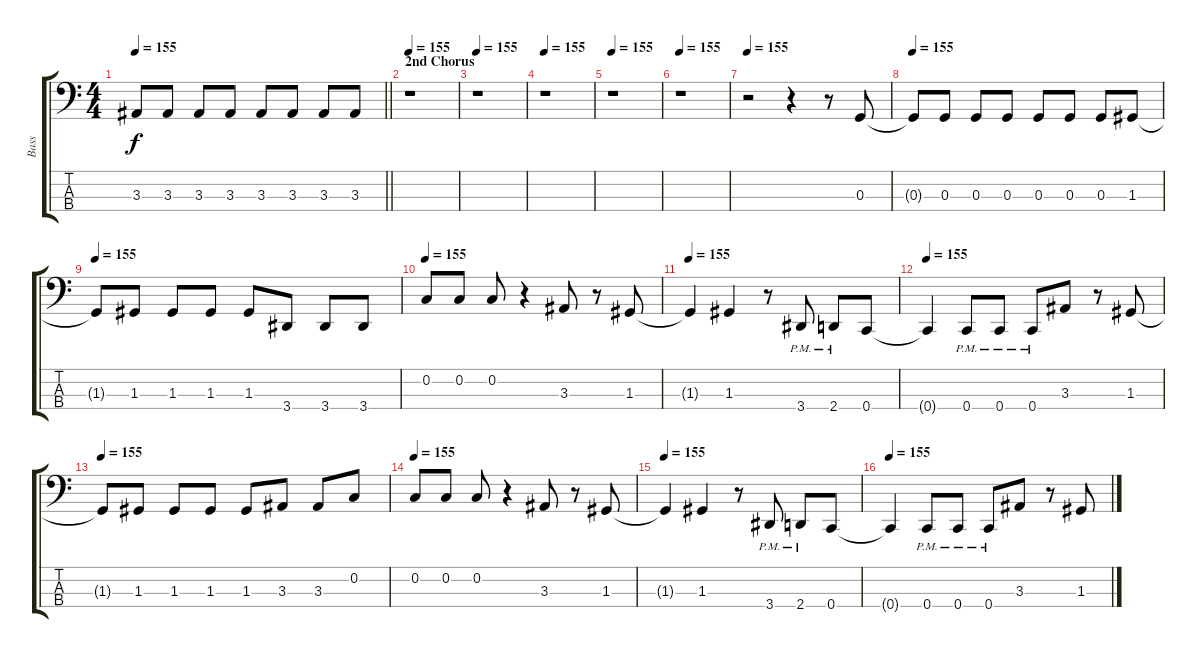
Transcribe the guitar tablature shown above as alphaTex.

\track ("Bass" "Bass") {instrument electricbasspick}
\staff {score tabs}
\tuning (F2 C2 G1 C1) {hide}
\ts (4 4)
\tempo 155
\clef f4
\barLineRight lightlight
\ks c
3.3.8{dy f} 3.3.8 3.3.8 3.3.8 3.3.8 3.3.8 3.3.8 3.3.8 |
\section ("" "2nd Chorus")
\tempo 155
r.1 |
\tempo 155
r.1 |
\tempo 155
r.1 |
\tempo 155
r.1 |
\tempo 155
r.1 |
\tempo 155
r.2 r.4 r.8 0.3.8 |
\tempo 155
0.3{t}.8 0.3.8 0.3.8 0.3.8 0.3.8 0.3.8 0.3.8 1.3.8 |
\tempo 155
1.3{t}.8 1.3.8 1.3.8 1.3.8 1.3.8 3.4.8 3.4.8 3.4.8 |
\tempo 155
0.2.8 0.2.8 0.2.8 r.4 3.3.8 r.8 1.3.8 |
\tempo 155
1.3{t}.4 1.3.4 r.8 3.4{pm}.8 2.4{pm}.8 0.4.8 |
\tempo 155
0.4{t}.4 0.4{pm}.8 0.4{pm}.8 0.4{pm}.8 3.3.8 r.8 1.3.8 |
\tempo 155
1.3{t}.8 1.3.8 1.3.8 1.3.8 1.3.8 3.3.8 3.3.8 0.2.8 |
\tempo 155
0.2.8 0.2.8 0.2.8 r.4 3.3.8 r.8 1.3.8 |
\tempo 155
1.3{t}.4 1.3.4 r.8 3.4{pm}.8 2.4{pm}.8 0.4.8 |
\tempo 155
0.4{t}.4 0.4{pm}.8 0.4{pm}.8 0.4{pm}.8 3.3.8 r.8 1.3.8
